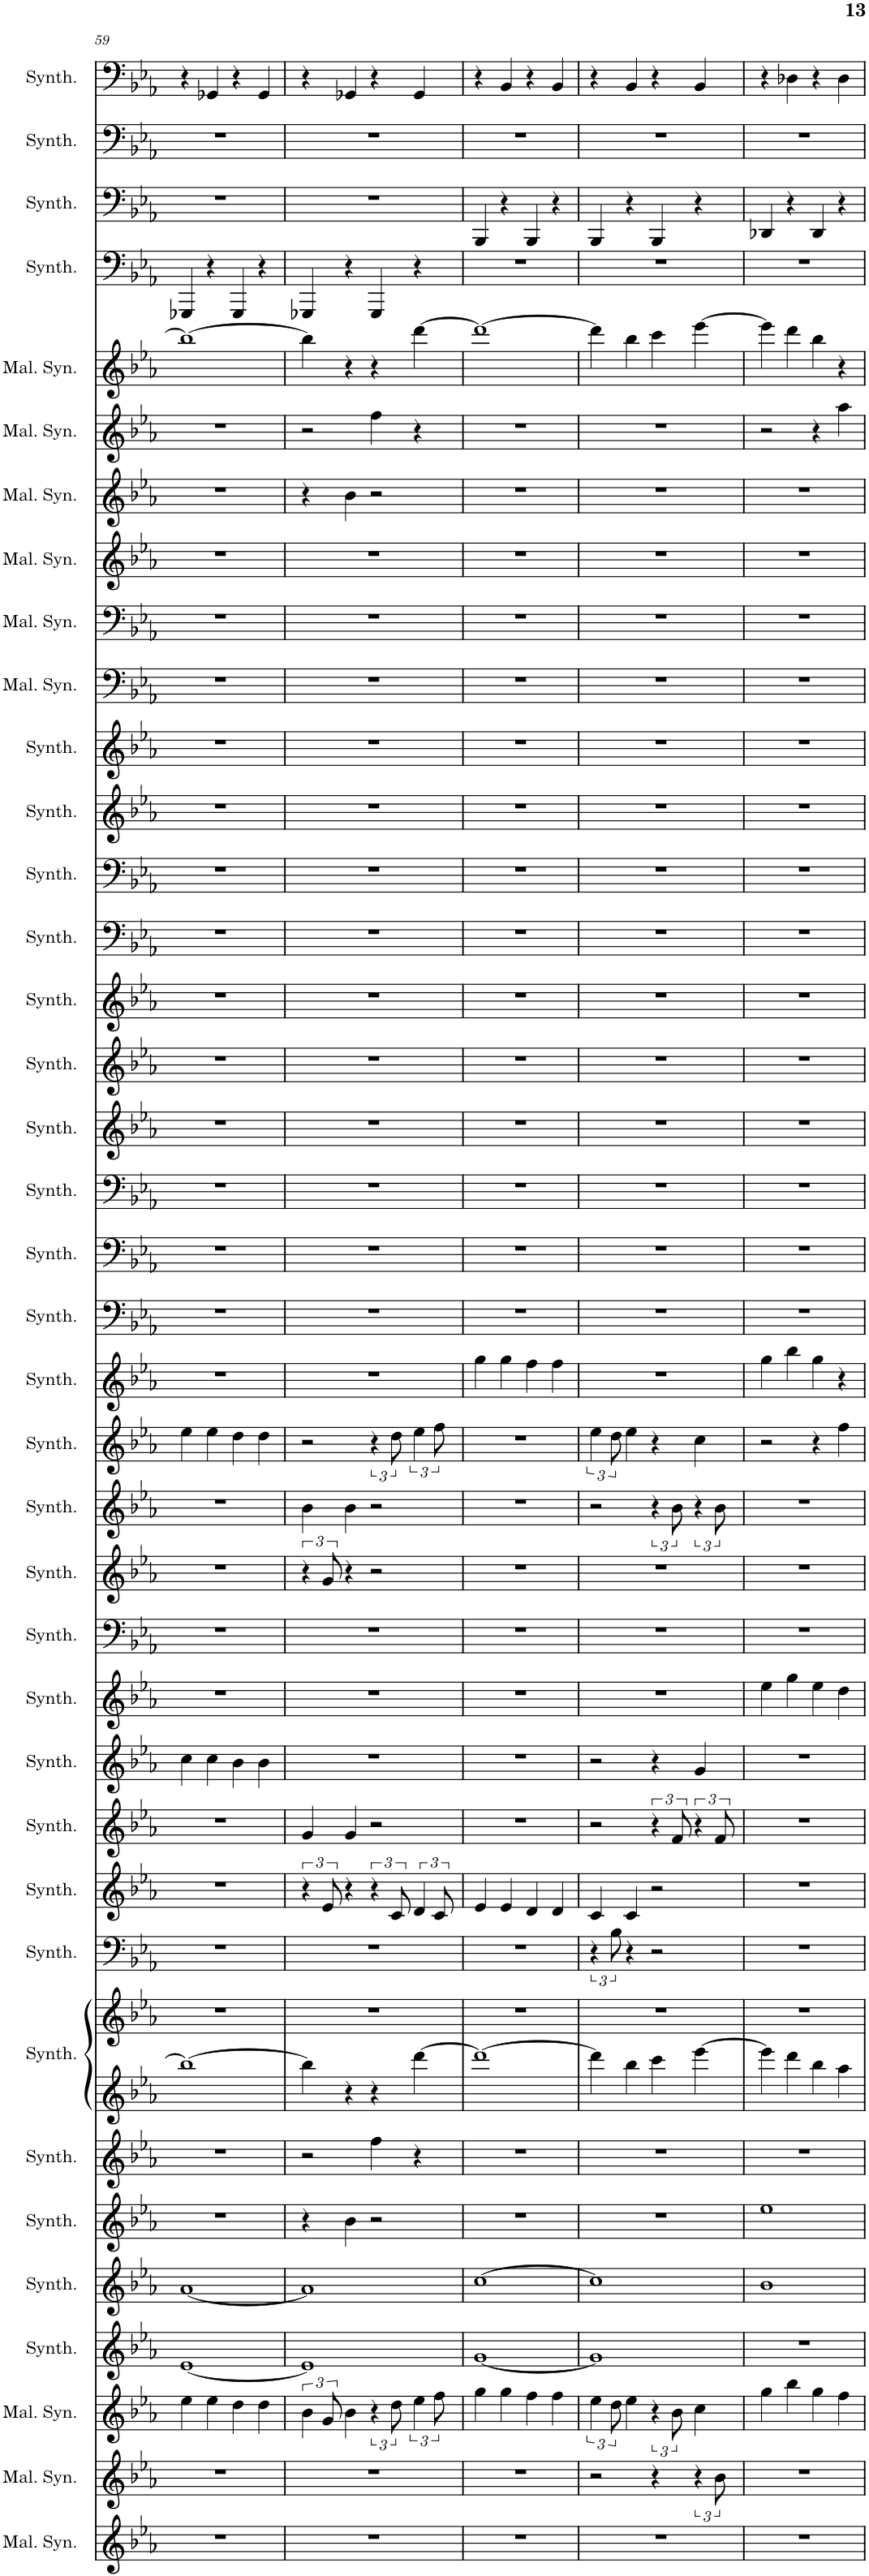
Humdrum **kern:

**kern	**kern	**kern	**kern	**kern	**kern	**kern	**kern	**kern	**kern	**kern	**kern	**kern	**kern	**kern	**kern	**kern	**kern	**kern	**kern	**kern	**kern	**kern	**kern	**kern	**kern	**kern	**kern	**kern	**kern	**kern	**kern	**kern	**kern	**kern	**kern	**kern	**kern	**kern
*part38	*part37	*part36	*part35	*part34	*part33	*part32	*part31	*part31	*part30	*part29	*part28	*part27	*part26	*part25	*part24	*part23	*part22	*part21	*part20	*part19	*part18	*part17	*part16	*part15	*part14	*part13	*part12	*part11	*part10	*part9	*part8	*part7	*part6	*part5	*part4	*part3	*part2	*part1
*staff39	*staff38	*staff37	*staff36	*staff35	*staff34	*staff33	*staff32	*staff31	*staff30	*staff29	*staff28	*staff27	*staff26	*staff25	*staff24	*staff23	*staff22	*staff21	*staff20	*staff19	*staff18	*staff17	*staff16	*staff15	*staff14	*staff13	*staff12	*staff11	*staff10	*staff9	*staff8	*staff7	*staff6	*staff5	*staff4	*staff3	*staff2	*staff1
*I"Mallet Synthesizer	*I"Mallet Synthesizer	*I"Mallet Synthesizer, Synth	*I"Saw Synthesizer	*I"Saw Synthesizer	*I"Saw Synthesizer	*I"Saw Synthesizer	*I"Saw Synthesizer, Piano	*	*I"Saw Synthesizer	*I"Saw Synthesizer	*I"Saw Synthesizer	*I"Saw Synthesizer	*I"Saw Synthesizer, Harmony 2	*I"Saw Synthesizer	*I"Saw Synthesizer	*I"Saw Synthesizer	*I"Saw Synthesizer	*I"Saw Synthesizer, Harmony 1	*I"String Synthesizer	*I"String Synthesizer	*I"String Synthesizer	*I"String Synthesizer	*I"String Synthesizer	*I"String Synthesizer, Clean GTR	*I"String Synthesizer	*I"String Synthesizer	*I"String Synthesizer	*I"String Synthesizer, Choir	*I"Mallet Synthesizer	*I"Mallet Synthesizer	*I"Mallet Synthesizer	*I"Mallet Synthesizer	*I"Mallet Synthesizer	*I"Mallet Synthesizer, Center Lead 1	*I"Bass Synthesizer	*I"Bass Synthesizer	*I"Bass Synthesizer	*I"Bass Synthesizer, Bass GTR
*I'Mal. Syn.	*I'Mal. Syn.	*I'Mal. Syn.	*I'Synth.	*I'Synth.	*I'Synth.	*I'Synth.	*I'Synth.	*	*I'Synth.	*I'Synth.	*I'Synth.	*I'Synth.	*I'Synth.	*I'Synth.	*I'Synth.	*I'Synth.	*I'Synth.	*I'Synth.	*I'Synth.	*I'Synth.	*I'Synth.	*I'Synth.	*I'Synth.	*I'Synth.	*I'Synth.	*I'Synth.	*I'Synth.	*I'Synth.	*I'Mal. Syn.	*I'Mal. Syn.	*I'Mal. Syn.	*I'Mal. Syn.	*I'Mal. Syn.	*I'Mal. Syn.	*I'Synth.	*I'Synth.	*I'Synth.	*I'Synth.
!!LO:PB:g=z
*clefG2	*clefG2	*clefG2	*clefG2	*clefG2	*clefG2	*clefG2	*clefG2	*clefG2	*clefF4	*clefG2	*clefG2	*clefG2	*clefG2	*clefF4	*clefG2	*clefG2	*clefG2	*clefG2	*clefF4	*clefF4	*clefF4	*clefG2	*clefG2	*clefG2	*clefF4	*clefF4	*clefG2	*clefG2	*clefF4	*clefF4	*clefG2	*clefG2	*clefG2	*clefG2	*clefF4	*clefF4	*clefF4	*clefF4
*k[b-e-a-]	*k[b-e-a-]	*k[b-e-a-]	*k[b-e-a-]	*k[b-e-a-]	*k[b-e-a-]	*k[b-e-a-]	*k[b-e-a-]	*k[b-e-a-]	*k[b-e-a-]	*k[b-e-a-]	*k[b-e-a-]	*k[b-e-a-]	*k[b-e-a-]	*k[b-e-a-]	*k[b-e-a-]	*k[b-e-a-]	*k[b-e-a-]	*k[b-e-a-]	*k[b-e-a-]	*k[b-e-a-]	*k[b-e-a-]	*k[b-e-a-]	*k[b-e-a-]	*k[b-e-a-]	*k[b-e-a-]	*k[b-e-a-]	*k[b-e-a-]	*k[b-e-a-]	*k[b-e-a-]	*k[b-e-a-]	*k[b-e-a-]	*k[b-e-a-]	*k[b-e-a-]	*k[b-e-a-]	*k[b-e-a-]	*k[b-e-a-]	*k[b-e-a-]	*k[b-e-a-]
*M4/4	*M4/4	*M4/4	*M4/4	*M4/4	*M4/4	*M4/4	*M4/4	*M4/4	*M4/4	*M4/4	*M4/4	*M4/4	*M4/4	*M4/4	*M4/4	*M4/4	*M4/4	*M4/4	*M4/4	*M4/4	*M4/4	*M4/4	*M4/4	*M4/4	*M4/4	*M4/4	*M4/4	*M4/4	*M4/4	*M4/4	*M4/4	*M4/4	*M4/4	*M4/4	*M4/4	*M4/4	*M4/4	*M4/4
=59	=59	=59	=59	=59	=59	=59	=59	=59	=59	=59	=59	=59	=59	=59	=59	=59	=59	=59	=59	=59	=59	=59	=59	=59	=59	=59	=59	=59	=59	=59	=59	=59	=59	=59	=59	=59	=59	=59
1r	1r	4ee-\	[1e-	[1a-	1r	1r	1bb-_	1r	1r	1r	1r	4cc\	1r	1r	1r	1r	4ee-\	1r	1r	1r	1r	1r	1r	1r	1r	1r	1r	1r	1r	1r	1r	1r	1r	1bb-_	4GGG-X/	1r	1r	4r
.	.	4ee-\	.	.	.	.	.	.	.	.	.	4cc\	.	.	.	.	4ee-\	.	.	.	.	.	.	.	.	.	.	.	.	.	.	.	.	.	4r	.	.	4GG-X/
.	.	4dd\	.	.	.	.	.	.	.	.	.	4b-\	.	.	.	.	4dd\	.	.	.	.	.	.	.	.	.	.	.	.	.	.	.	.	.	4GGG-/	.	.	4r
.	.	4dd\	.	.	.	.	.	.	.	.	.	4b-\	.	.	.	.	4dd\	.	.	.	.	.	.	.	.	.	.	.	.	.	.	.	.	.	4r	.	.	4GG-/
=60	=60	=60	=60	=60	=60	=60	=60	=60	=60	=60	=60	=60	=60	=60	=60	=60	=60	=60	=60	=60	=60	=60	=60	=60	=60	=60	=60	=60	=60	=60	=60	=60	=60	=60	=60	=60	=60	=60
1r	1r	6b-\	1e-]	1a-]	4r	2r	4bb-\]	1r	1r	6r	4g/	1r	1r	1r	6r	4b-\	2r	1r	1r	1r	1r	1r	1r	1r	1r	1r	1r	1r	1r	1r	1r	4r	2r	4bb-\]	4GGG-X/	1r	1r	4r
.	.	12g/	.	.	.	.	.	.	.	12e-/	.	.	.	.	12g/	.	.	.	.	.	.	.	.	.	.	.	.	.	.	.	.	.	.	.	.	.	.	.
.	.	4b-\	.	.	4b-\	.	4r	.	.	4r	4g/	.	.	.	4r	4b-\	.	.	.	.	.	.	.	.	.	.	.	.	.	.	.	4b-\	.	4r	4r	.	.	4GG-X/
.	.	6r	.	.	2r	4ff\	4r	.	.	6r	2r	.	.	.	2r	2r	6r	.	.	.	.	.	.	.	.	.	.	.	.	.	.	2r	4ff\	4r	4GGG-/	.	.	4r
.	.	12dd\	.	.	.	.	.	.	.	12c/	.	.	.	.	.	.	12dd\	.	.	.	.	.	.	.	.	.	.	.	.	.	.	.	.	.	.	.	.	.
.	.	6ee-\	.	.	.	4r	[4ddd\	.	.	6d/	.	.	.	.	.	.	6ee-\	.	.	.	.	.	.	.	.	.	.	.	.	.	.	.	4r	[4ddd\	4r	.	.	4GG-/
.	.	12ff\	.	.	.	.	.	.	.	12c/	.	.	.	.	.	.	12ff\	.	.	.	.	.	.	.	.	.	.	.	.	.	.	.	.	.	.	.	.	.
=61	=61	=61	=61	=61	=61	=61	=61	=61	=61	=61	=61	=61	=61	=61	=61	=61	=61	=61	=61	=61	=61	=61	=61	=61	=61	=61	=61	=61	=61	=61	=61	=61	=61	=61	=61	=61	=61	=61
1r	1r	4gg\	[1g	[1cc	1r	1r	1ddd_	1r	1r	4e-/	1r	1r	1r	1r	1r	1r	1r	4gg\	1r	1r	1r	1r	1r	1r	1r	1r	1r	1r	1r	1r	1r	1r	1r	1ddd_	1r	4BBB-/	1r	4r
.	.	4gg\	.	.	.	.	.	.	.	4e-/	.	.	.	.	.	.	.	4gg\	.	.	.	.	.	.	.	.	.	.	.	.	.	.	.	.	.	4r	.	4BB-/
.	.	4ff\	.	.	.	.	.	.	.	4d/	.	.	.	.	.	.	.	4ff\	.	.	.	.	.	.	.	.	.	.	.	.	.	.	.	.	.	4BBB-/	.	4r
.	.	4ff\	.	.	.	.	.	.	.	4d/	.	.	.	.	.	.	.	4ff\	.	.	.	.	.	.	.	.	.	.	.	.	.	.	.	.	.	4r	.	4BB-/
=62	=62	=62	=62	=62	=62	=62	=62	=62	=62	=62	=62	=62	=62	=62	=62	=62	=62	=62	=62	=62	=62	=62	=62	=62	=62	=62	=62	=62	=62	=62	=62	=62	=62	=62	=62	=62	=62	=62
1r	2r	6ee-\	1g]	1cc]	1r	1r	4ddd\]	1r	6r	4c/	2r	2r	1r	1r	1r	2r	6ee-\	1r	1r	1r	1r	1r	1r	1r	1r	1r	1r	1r	1r	1r	1r	1r	1r	4ddd\]	1r	4BBB-/	1r	4r
.	.	12dd\	.	.	.	.	.	.	12B-\	.	.	.	.	.	.	.	12dd\	.	.	.	.	.	.	.	.	.	.	.	.	.	.	.	.	.	.	.	.	.
.	.	4ee-\	.	.	.	.	4bb-\	.	4r	4c/	.	.	.	.	.	.	4ee-\	.	.	.	.	.	.	.	.	.	.	.	.	.	.	.	.	4bb-\	.	4r	.	4BB-/
.	4r	6r	.	.	.	.	4ccc\	.	2r	2r	6r	4r	.	.	.	6r	4r	.	.	.	.	.	.	.	.	.	.	.	.	.	.	.	.	4ccc\	.	4BBB-/	.	4r
.	.	12b-\	.	.	.	.	.	.	.	.	12f/	.	.	.	.	12b-\	.	.	.	.	.	.	.	.	.	.	.	.	.	.	.	.	.	.	.	.	.	.
.	6r	4cc\	.	.	.	.	[4eee-\	.	.	.	6r	4g/	.	.	.	6r	4cc\	.	.	.	.	.	.	.	.	.	.	.	.	.	.	.	.	[4eee-\	.	4r	.	4BB-/
.	12b-\	.	.	.	.	.	.	.	.	.	12f/	.	.	.	.	12b-\	.	.	.	.	.	.	.	.	.	.	.	.	.	.	.	.	.	.	.	.	.	.
=63	=63	=63	=63	=63	=63	=63	=63	=63	=63	=63	=63	=63	=63	=63	=63	=63	=63	=63	=63	=63	=63	=63	=63	=63	=63	=63	=63	=63	=63	=63	=63	=63	=63	=63	=63	=63	=63	=63
1r	1r	4gg\	1r	1b-	1ee-	1r	4eee-\]	1r	1r	1r	1r	1r	4ee-\	1r	1r	1r	2r	4gg\	1r	1r	1r	1r	1r	1r	1r	1r	1r	1r	1r	1r	1r	1r	2r	4eee-\]	1r	4DD-X/	1r	4r
.	.	4bb-\	.	.	.	.	4ddd\	.	.	.	.	.	4gg\	.	.	.	.	4bb-\	.	.	.	.	.	.	.	.	.	.	.	.	.	.	.	4ddd\	.	4r	.	4D-X\
.	.	4gg\	.	.	.	.	4bb-\	.	.	.	.	.	4ee-\	.	.	.	4r	4gg\	.	.	.	.	.	.	.	.	.	.	.	.	.	.	4r	4bb-\	.	4DD-/	.	4r
.	.	4ff\	.	.	.	.	4aa-\	.	.	.	.	.	4dd\	.	.	.	4ff\	4r	.	.	.	.	.	.	.	.	.	.	.	.	.	.	4aa-\	4r	.	4r	.	4D-\
=	=	=	=	=	=	=	=	=	=	=	=	=	=	=	=	=	=	=	=	=	=	=	=	=	=	=	=	=	=	=	=	=	=	=	=	=	=	=
*-	*-	*-	*-	*-	*-	*-	*-	*-	*-	*-	*-	*-	*-	*-	*-	*-	*-	*-	*-	*-	*-	*-	*-	*-	*-	*-	*-	*-	*-	*-	*-	*-	*-	*-	*-	*-	*-	*-
